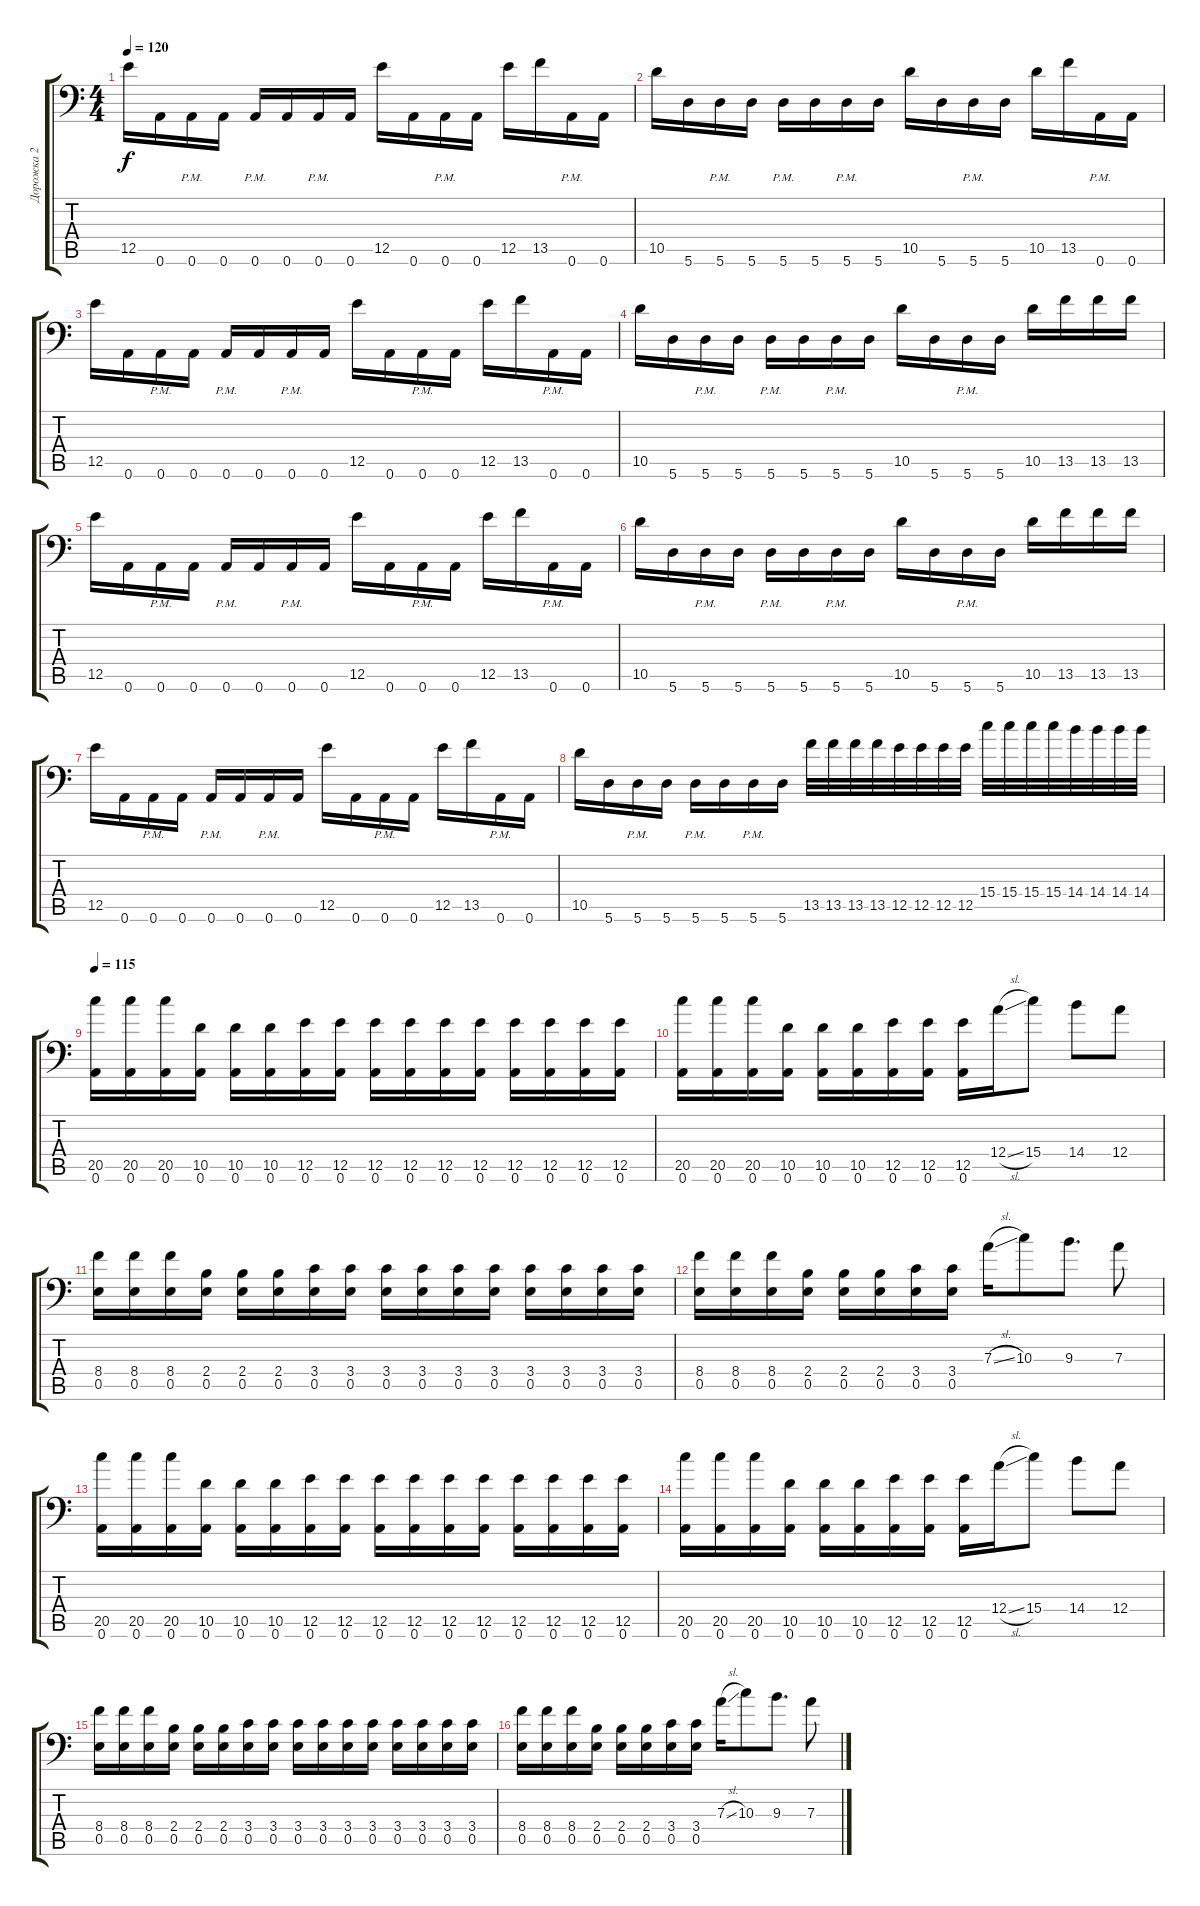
\track ("Дорожка 2" "Дорожка 2") {instrument distortionguitar}
\staff {score tabs}
\tuning (B3 Gb3 D3 A2 E2 A1) {hide}
\ts (4 4)
\tempo 120
\clef f4
\ks c
12.5.16{dy f} 0.6.16 0.6{pm}.16 0.6.16 0.6{pm}.16 0.6.16 0.6{pm}.16 0.6.16 12.5.16 0.6.16 0.6{pm}.16 0.6.16 12.5.16 13.5.16 0.6{pm}.16 0.6.16 |
10.5.16 5.6.16 5.6{pm}.16 5.6.16 5.6{pm}.16 5.6.16 5.6{pm}.16 5.6.16 10.5.16 5.6.16 5.6{pm}.16 5.6.16 10.5.16 13.5.16 0.6{pm}.16 0.6.16 |
12.5.16 0.6.16 0.6{pm}.16 0.6.16 0.6{pm}.16 0.6.16 0.6{pm}.16 0.6.16 12.5.16 0.6.16 0.6{pm}.16 0.6.16 12.5.16 13.5.16 0.6{pm}.16 0.6.16 |
10.5.16 5.6.16 5.6{pm}.16 5.6.16 5.6{pm}.16 5.6.16 5.6{pm}.16 5.6.16 10.5.16 5.6.16 5.6{pm}.16 5.6.16 10.5.16 13.5.16 13.5.16 13.5.16 |
12.5.16 0.6.16 0.6{pm}.16 0.6.16 0.6{pm}.16 0.6.16 0.6{pm}.16 0.6.16 12.5.16 0.6.16 0.6{pm}.16 0.6.16 12.5.16 13.5.16 0.6{pm}.16 0.6.16 |
10.5.16 5.6.16 5.6{pm}.16 5.6.16 5.6{pm}.16 5.6.16 5.6{pm}.16 5.6.16 10.5.16 5.6.16 5.6{pm}.16 5.6.16 10.5.16 13.5.16 13.5.16 13.5.16 |
12.5.16 0.6.16 0.6{pm}.16 0.6.16 0.6{pm}.16 0.6.16 0.6{pm}.16 0.6.16 12.5.16 0.6.16 0.6{pm}.16 0.6.16 12.5.16 13.5.16 0.6{pm}.16 0.6.16 |
10.5.16 5.6.16 5.6{pm}.16 5.6.16 5.6{pm}.16 5.6.16 5.6{pm}.16 5.6.16 13.5.32 13.5.32 13.5.32 13.5.32 12.5.32 12.5.32 12.5.32 12.5.32 15.4.32 15.4.32 15.4.32 15.4.32 14.4.32 14.4.32 14.4.32 14.4.32 |
\tempo 115
(20.5 0.6).16 (20.5 0.6).16 (20.5 0.6).16 (10.5 0.6).16 (10.5 0.6).16 (10.5 0.6).16 (12.5 0.6).16 (12.5 0.6).16 (12.5 0.6).16 (12.5 0.6).16 (12.5 0.6).16 (12.5 0.6).16 (12.5 0.6).16 (12.5 0.6).16 (12.5 0.6).16 (12.5 0.6).16 |
(20.5 0.6).16 (20.5 0.6).16 (20.5 0.6).16 (10.5 0.6).16 (10.5 0.6).16 (10.5 0.6).16 (12.5 0.6).16 (12.5 0.6).16 (12.5 0.6).16 12.4{sl}.16 15.4.8 14.4.8 12.4.8 |
(8.4 0.5).16 (8.4 0.5).16 (8.4 0.5).16 (2.4 0.5).16 (2.4 0.5).16 (2.4 0.5).16 (3.4 0.5).16 (3.4 0.5).16 (3.4 0.5).16 (3.4 0.5).16 (3.4 0.5).16 (3.4 0.5).16 (3.4 0.5).16 (3.4 0.5).16 (3.4 0.5).16 (3.4 0.5).16 |
(8.4 0.5).16 (8.4 0.5).16 (8.4 0.5).16 (2.4 0.5).16 (2.4 0.5).16 (2.4 0.5).16 (3.4 0.5).16 (3.4 0.5).16 7.3{sl}.16 10.3.8 9.3.8{d} 7.3.8 |
(20.5 0.6).16 (20.5 0.6).16 (20.5 0.6).16 (10.5 0.6).16 (10.5 0.6).16 (10.5 0.6).16 (12.5 0.6).16 (12.5 0.6).16 (12.5 0.6).16 (12.5 0.6).16 (12.5 0.6).16 (12.5 0.6).16 (12.5 0.6).16 (12.5 0.6).16 (12.5 0.6).16 (12.5 0.6).16 |
(20.5 0.6).16 (20.5 0.6).16 (20.5 0.6).16 (10.5 0.6).16 (10.5 0.6).16 (10.5 0.6).16 (12.5 0.6).16 (12.5 0.6).16 (12.5 0.6).16 12.4{sl}.16 15.4.8 14.4.8 12.4.8 |
(8.4 0.5).16 (8.4 0.5).16 (8.4 0.5).16 (2.4 0.5).16 (2.4 0.5).16 (2.4 0.5).16 (3.4 0.5).16 (3.4 0.5).16 (3.4 0.5).16 (3.4 0.5).16 (3.4 0.5).16 (3.4 0.5).16 (3.4 0.5).16 (3.4 0.5).16 (3.4 0.5).16 (3.4 0.5).16 |
(8.4 0.5).16 (8.4 0.5).16 (8.4 0.5).16 (2.4 0.5).16 (2.4 0.5).16 (2.4 0.5).16 (3.4 0.5).16 (3.4 0.5).16 7.3{sl}.16 10.3.8 9.3.8{d} 7.3.8
